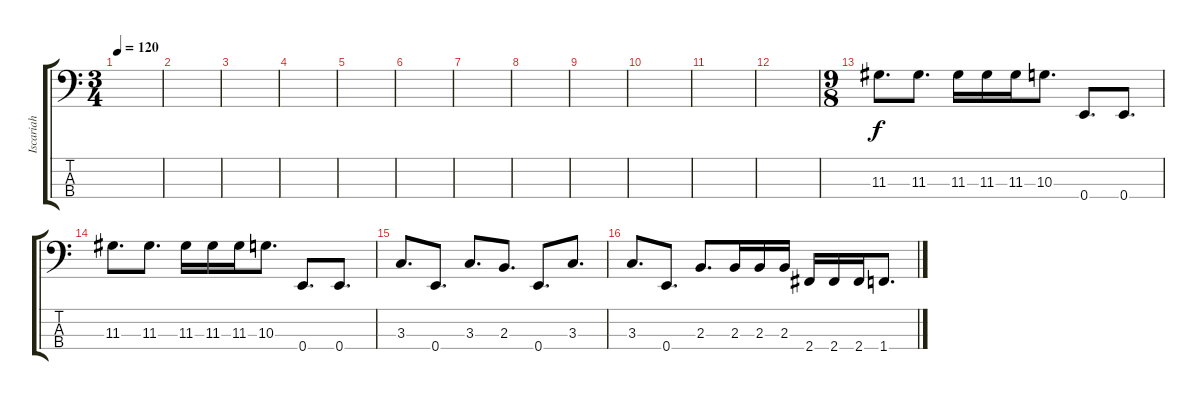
\track ("Iscariah" "Iscariah") {instrument electricbasspick}
\staff {score tabs}
\tuning (G2 D2 A1 E1) {hide}
\ts (3 4)
\tempo 120
\clef f4
\ks c
|
|
|
|
|
|
|
|
|
|
|
|
\ts (9 8)
11.3.8{d} 11.3.8{d} 11.3.16 11.3.16 11.3.16 10.3.8{d} 0.4.8{d} 0.4.8{d} |
11.3.8{d} 11.3.8{d} 11.3.16 11.3.16 11.3.16 10.3.8{d} 0.4.8{d} 0.4.8{d} |
3.3.8{d} 0.4.8{d} 3.3.8{d} 2.3.8{d} 0.4.8{d} 3.3.8{d} |
3.3.8{d} 0.4.8{d} 2.3.8{d} 2.3.16 2.3.16 2.3.16 2.4.16 2.4.16 2.4.16 1.4.8{d}
